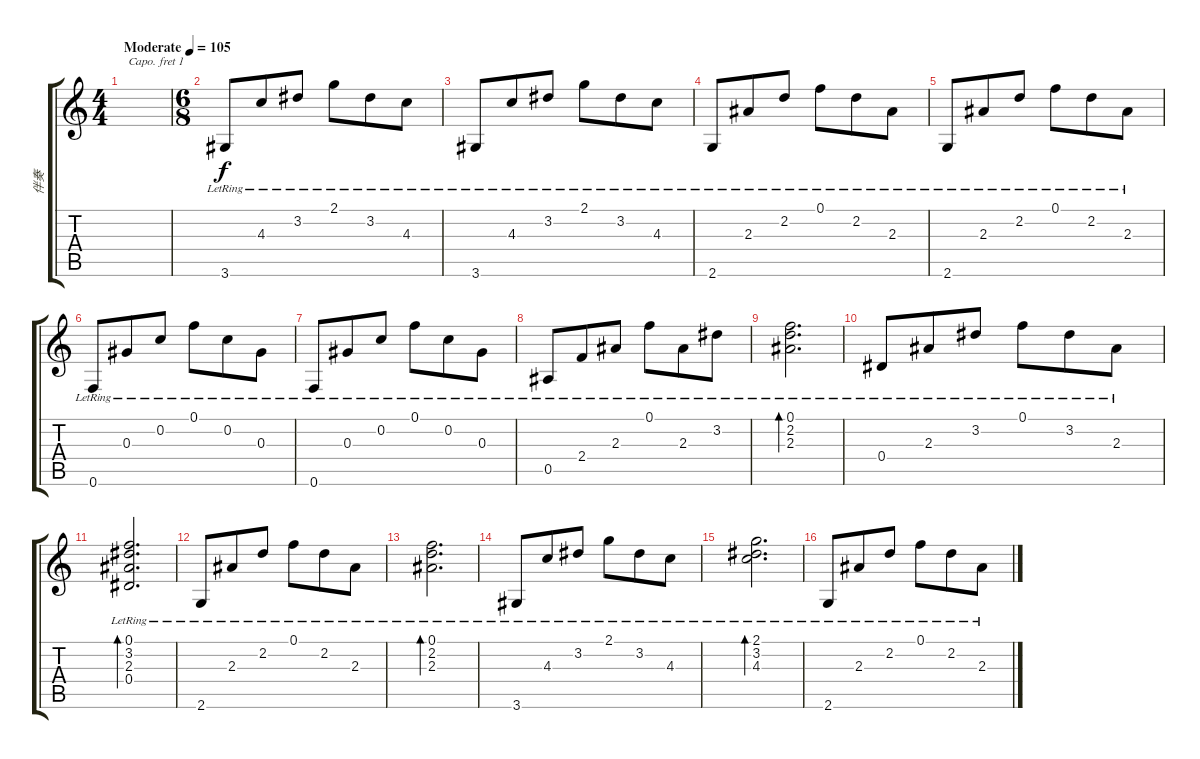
\track ("伴奏" "伴奏") {instrument acousticguitarnylon}
\staff {score tabs}
\capo 1
\tuning (E4 B3 G3 D3 A2 E2) {hide}
\ts (4 4)
\tempo (105 "Moderate")
\clef g2
\ks c
|
\ts (6 8)
3.6{lr}.8 4.3{lr}.8 3.2{lr}.8 2.1{lr}.8 3.2{lr}.8 4.3{lr}.8 |
3.6{lr}.8 4.3{lr}.8 3.2{lr}.8 2.1{lr}.8 3.2{lr}.8 4.3{lr}.8 |
2.6{lr}.8 2.3{lr}.8 2.2{lr}.8 0.1{lr}.8 2.2{lr}.8 2.3{lr}.8 |
2.6{lr}.8{txt ""} 2.3{lr}.8 2.2{lr}.8 0.1{lr}.8 2.2{lr}.8 2.3{lr}.8 |
0.6{lr}.8 0.3{lr}.8 0.2{lr}.8 0.1{lr}.8 0.2{lr}.8 0.3{lr}.8 |
0.6{lr}.8 0.3{lr}.8 0.2{lr}.8 0.1{lr}.8 0.2{lr}.8 0.3{lr}.8 |
0.5{lr}.8 2.4{lr}.8 2.3{lr}.8 0.1{lr}.8 2.3{lr}.8 3.2{lr}.8 |
(0.1 2.2{lr} 2.3).2{d bd 120} |
0.4{lr}.8 2.3{lr}.8 3.2{lr}.8 0.1{lr}.8 3.2{lr}.8 2.3{lr}.8 |
(0.1{lr} 3.2{lr} 2.3{lr} 0.4{lr}).2{d bd 240} |
2.6{lr}.8 2.3{lr}.8 2.2{lr}.8 0.1{lr}.8 2.2{lr}.8 2.3{lr}.8 |
(0.1{lr} 2.2{lr} 2.3{lr}).2{d bd 240} |
3.6{lr}.8 4.3{lr}.8 3.2{lr}.8 2.1{lr}.8 3.2{lr}.8 4.3{lr}.8 |
(2.1{lr} 3.2{lr} 4.3{lr}).2{d bd 240} |
2.6{lr}.8 2.3{lr}.8 2.2{lr}.8 0.1{lr}.8 2.2{lr}.8 2.3{lr}.8
